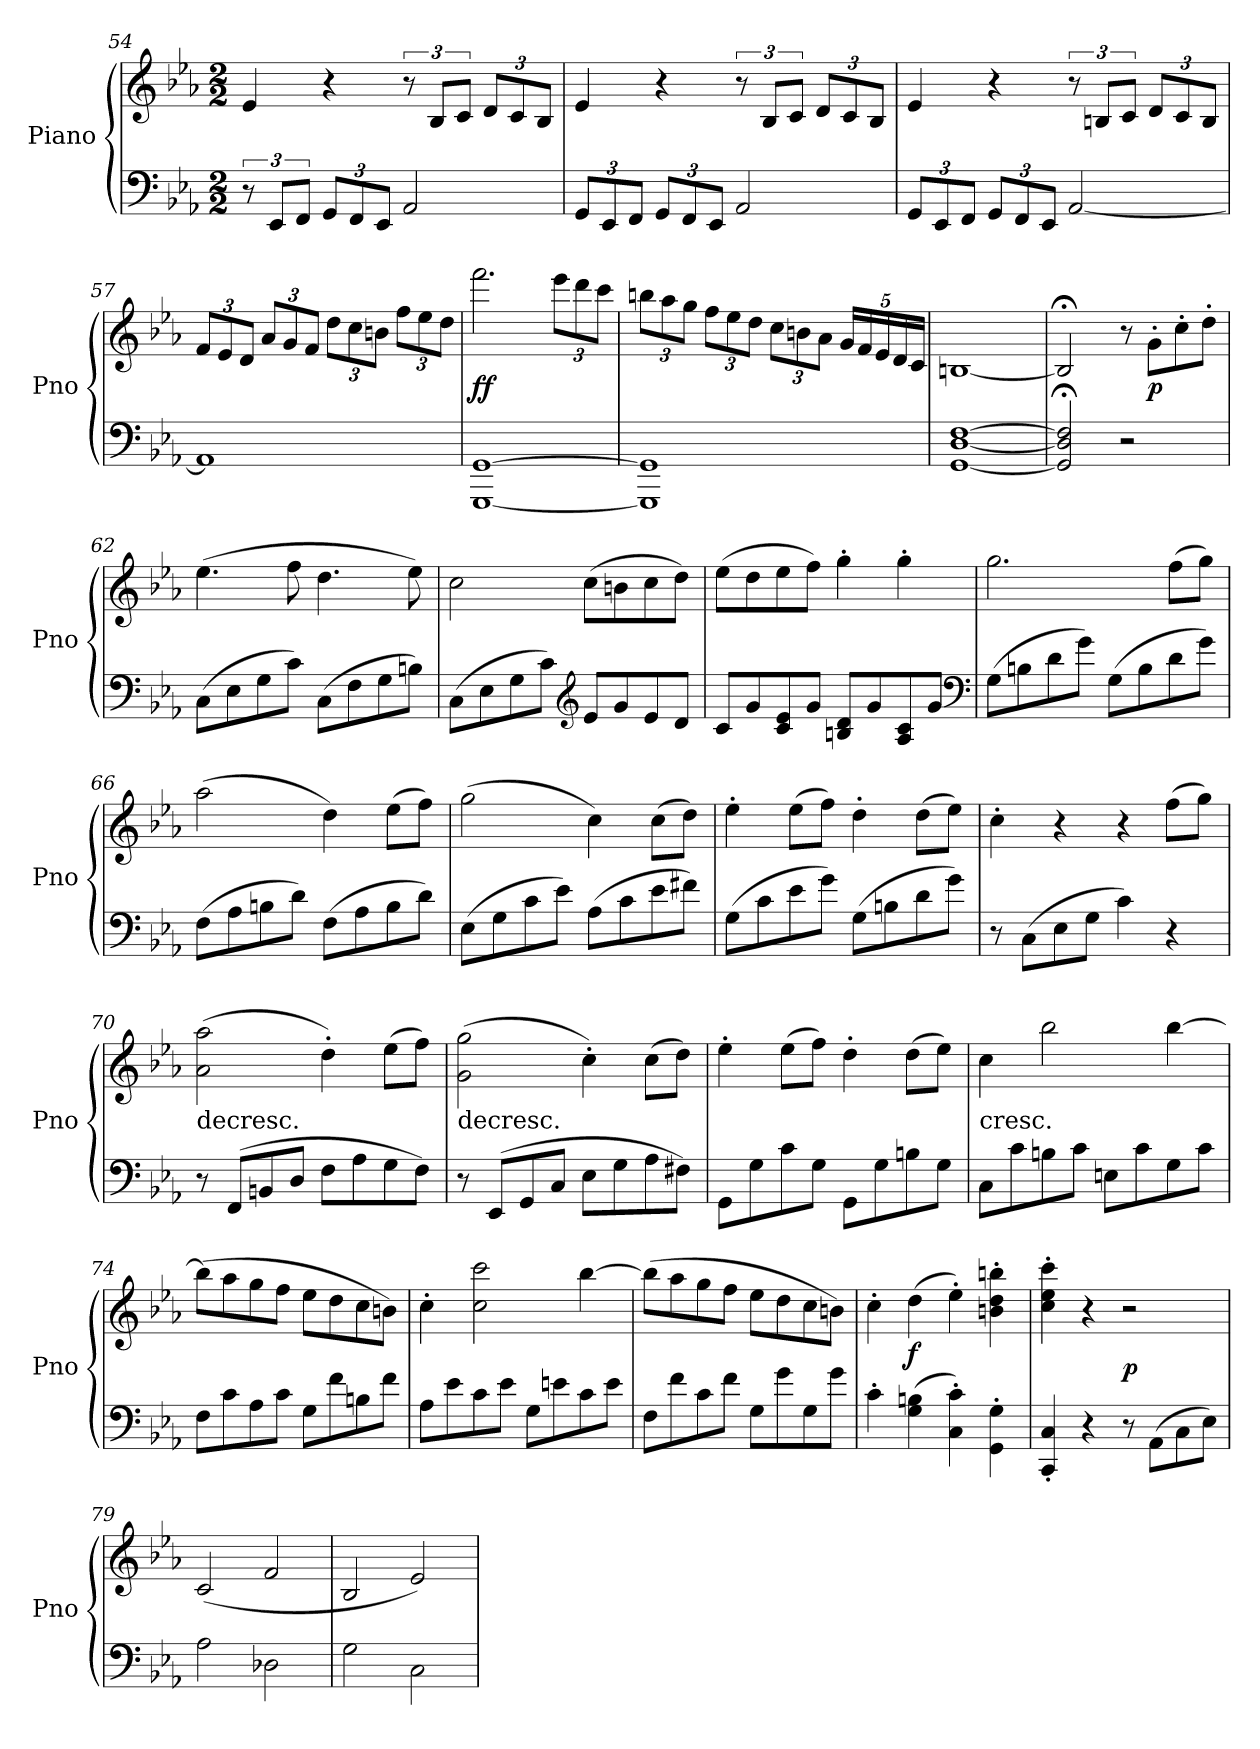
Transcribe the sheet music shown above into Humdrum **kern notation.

**kern	**kern	**dynam
*part1	*part1	*part1
*staff2	*staff1	*staff1/2
*I"Piano	*	*
*I'Pno	*	*
*clefF4	*clefG2	*
*k[b-e-a-]	*k[b-e-a-]	*
*c:	*c:	*
*M2/2	*M2/2	*
=54	=54	=54
12r	4e-/	.
12EE-/L	.	.
12FF/J	.	.
12GG/L	4r	.
12FF/	.	.
12EE-/J	.	.
2AA-/	12r	.
.	12B-/L	.
.	12c/J	.
.	12d/L	.
.	12c/	.
.	12B-/J	.
=55	=55	=55
12GG/L	4e-/	.
12EE-/	.	.
12FF/J	.	.
12GG/L	4r	.
12FF/	.	.
12EE-/J	.	.
2AA-/	12r	.
.	12B-/L	.
.	12c/J	.
.	12d/L	.
.	12c/	.
.	12B-/J	.
=56	=56	=56
12GG/L	4e-/	.
12EE-/	.	.
12FF/J	.	.
12GG/L	4r	.
12FF/	.	.
12EE-/J	.	.
[2AA-/	12r	.
.	12Bn/L	.
.	12c/J	.
.	12d/L	.
.	12c/	.
.	12B/J	.
=57	=57	=57
1AA-]	12f/L	.
.	12e-/	.
.	12d/J	.
.	12a-/L	.
.	12g/	.
.	12f/J	.
.	12dd\L	.
.	12cc\	.
.	12bn\J	.
.	12ff\L	.
.	12ee-\	.
.	12dd\J	.
=58	=58	=58
[1GGG [1GG	2.fff\	ff
.	12eee-\L	.
.	12ddd\	.
.	12ccc\J	.
=59	=59	=59
1GGG] 1GG]	12bbn\L	.
.	12aa-\	.
.	12gg\J	.
.	12ff\L	.
.	12ee-\	.
.	12dd\J	.
.	12cc\L	.
.	12bn\	.
.	12a-\J	.
.	20g/LL	.
.	20f/	.
.	20e-/	.
.	20d/	.
.	20c/JJ	.
=60	=60	=60
[1GG [1D [1F	[1Bn	.
=61	=61	=61
2GG];</ 2D];</ 2F];</	2B;</]	.
2r	8r	.
.	8g'\L	p
.	8cc'\	.
.	8dd'\J	.
=62	=62	=62
(8C\L	(4.ee-\	.
8E-\	.	.
8G\	.	.
8c\J)	8ff\	.
(8C\L	4.dd\	.
8F\	.	.
8G\	.	.
8Bn\J)	8ee-\)	.
=63	=63	=63
(8C\L	2cc\	.
8E-\	.	.
8G\	.	.
8c\J)	.	.
*clefG2	*	*
8e-/L	(8cc\L	.
8g/	8bn\	.
8e-/	8cc\	.
8d/J	8dd\J)	.
=64	=64	=64
8c/L	(8ee-\L	.
8g/	8dd\	.
8c/ 8e-/	8ee-\	.
8g/J	8ff\J)	.
8Bn/ 8d/L	4gg'\	.
8g/	.	.
8A-/ 8c/	4gg'\	.
8g/J	.	.
*clefF4	*	*
=65	=65	=65
(8G\L	2.gg\	.
8Bn\	.	.
8d\	.	.
8g\J)	.	.
(8G\L	.	.
8B\	.	.
8d\	(8ff\L	.
8g\J)	8gg\J)	.
=66	=66	=66
(8F\L	(2aa-\	.
8A-\	.	.
8Bn\	.	.
8d\J)	.	.
(8F\L	4dd\)	.
8A-\	.	.
8B\	(8ee-\L	.
8d\J)	8ff\J)	.
=67	=67	=67
(8E-\L	(2gg\	.
8G\	.	.
8c\	.	.
8e-\J)	.	.
(8A-\L	4cc\)	.
8c\	.	.
8e-\	(8cc\L	.
8f#X\J)	8dd\J)	.
=68	=68	=68
(8G\L	4ee-'\	.
8c\	.	.
8e-\	(8ee-\L	.
8g\J)	8ff\J)	.
(8G\L	4dd'\	.
8Bn\	.	.
8d\	(8dd\L	.
8g\J)	8ee-\J)	.
=69	=69	=69
8r	4cc'\	.
(8C\L	.	.
8E-\	4r	.
8G\J	.	.
4c\)	4r	.
4r	(8ff\L	.
.	8gg\J)	.
=70	=70	=70
!	!LO:TX:c:t=decresc.	!
8r	(2a-\ 2aa-\	.
(8FF/L	.	.
8BBn/	.	.
8D/J	.	.
8F\L	4dd'\)	.
8A-\	.	.
8G\	(8ee-\L	.
8F\J)	8ff\J)	.
=71	=71	=71
!	!LO:TX:c:t=decresc.	!
8r	(2g\ 2gg\	.
(8EE-/L	.	.
8GG/	.	.
8C/J	.	.
8E-\L	4cc'\)	.
8G\	.	.
8A-\	(8cc\L	.
8F#X\J)	8dd\J)	.
=72	=72	=72
8GG\L	4ee-'\	.
8G\	.	.
8c\	(8ee-\L	.
8G\J	8ff\J)	.
8GG\L	4dd'\	.
8G\	.	.
8Bn\	(8dd\L	.
8G\J	8ee-\J)	.
=73	=73	=73
!	!LO:TX:c:t=cresc.	!
8C\L	4cc\	.
8c\	.	.
8Bn\	2bb-\	.
8c\J	.	.
8En\L	.	.
8c\	.	.
8G\	[4bb-\	.
8c\J	.	.
=74	=74	=74
8F\L	(8bb-\L]	.
8c\	8aa-\	.
8A-\	8gg\	.
8c\J	8ff\J	.
8G\L	8ee-\L	.
8f\	8dd\	.
8Bn\	8cc\	.
8f\J	8bn\J)	.
=75	=75	=75
8A-\L	4cc'\	.
8e-\	.	.
8c\	2cc\ 2ccc\	.
8e-\J	.	.
8G\L	.	.
8en\	.	.
8c\	[4bb-\	.
8e\J	.	.
=76	=76	=76
8F\L	(8bb-\L]	.
8f\	8aa-\	.
8c\	8gg\	.
8f\J	8ff\J	.
8G\L	8ee-\L	.
8g\	8dd\	.
8G\	8cc\	.
8g\J	8bn\J)	.
=77	=77	=77
4c'\	4cc'\	.
(4G\ 4Bn\	(4dd\	f
4C'\ 4c'\)	4ee-'\)	.
4GG'\ 4G'\	4bn'\ 4dd'\ 4bbn'\	.
=78	=78	=78
4CC'/ 4C'/	4cc'\ 4ee-'\ 4ccc'\	.
4r	4r	.
8r	2r	p
(8AA-\L	.	.
8C\	.	.
8E-\J)	.	.
=79	=79	=79
2A-\	(2c/	.
2D-X\	2f/	.
=80	=80	=80
2G\	2B-/	.
2C\	2e-/)	.
=	=	=
*-	*-	*-
